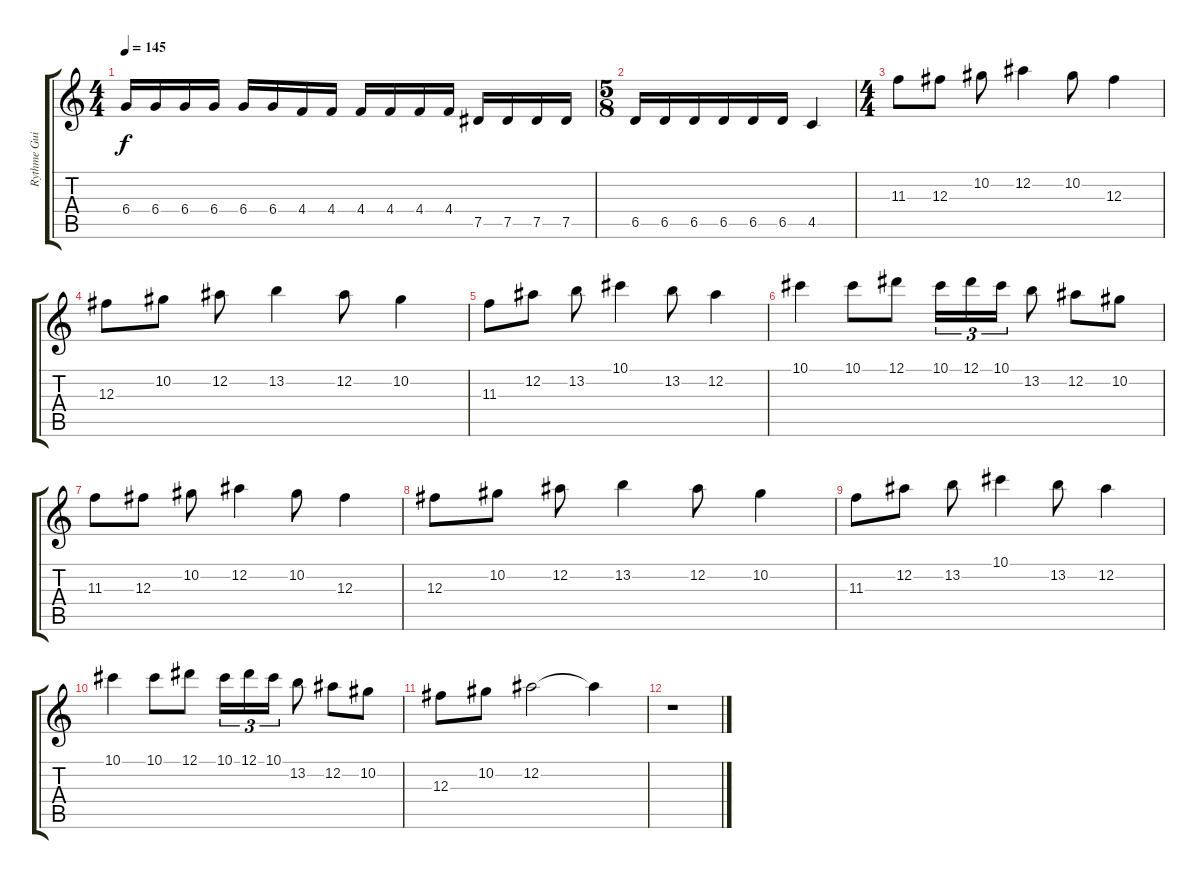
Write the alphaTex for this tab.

\track ("Rythme Guitar" "Rythme Gui") {instrument distortionguitar}
\staff {score tabs}
\tuning (Eb4 Bb3 Gb3 Db3 Ab2 Eb2) {hide}
\ts (4 4)
\tempo 145
\clef g2
\ks c
6.4.16{dy f} 6.4.16 6.4.16 6.4.16 6.4.16 6.4.16 4.4.16 4.4.16 4.4.16 4.4.16 4.4.16 4.4.16 7.5.16 7.5.16 7.5.16 7.5.16 |
\ts (5 8)
6.5.16 6.5.16 6.5.16 6.5.16 6.5.16 6.5.16 4.5.4 |
\ts (4 4)
11.3.8 12.3.8 10.2.8 12.2.4 10.2.8 12.3.4 |
12.3.8 10.2.8 12.2.8 13.2.4 12.2.8 10.2.4 |
11.3.8 12.2.8 13.2.8 10.1.4 13.2.8 12.2.4 |
10.1.4 10.1.8 12.1.8 10.1.16{tu (3 2)} 12.1.16{tu (3 2)} 10.1.16{tu (3 2)} 13.2.8 12.2.8 10.2.8 |
11.3.8 12.3.8 10.2.8 12.2.4 10.2.8 12.3.4 |
12.3.8 10.2.8 12.2.8 13.2.4 12.2.8 10.2.4 |
11.3.8 12.2.8 13.2.8 10.1.4 13.2.8 12.2.4 |
10.1.4 10.1.8 12.1.8 10.1.16{tu (3 2)} 12.1.16{tu (3 2)} 10.1.16{tu (3 2)} 13.2.8 12.2.8 10.2.8 |
12.3.8 10.2.8 12.2.2 12.2{t}.4 |
r.1
